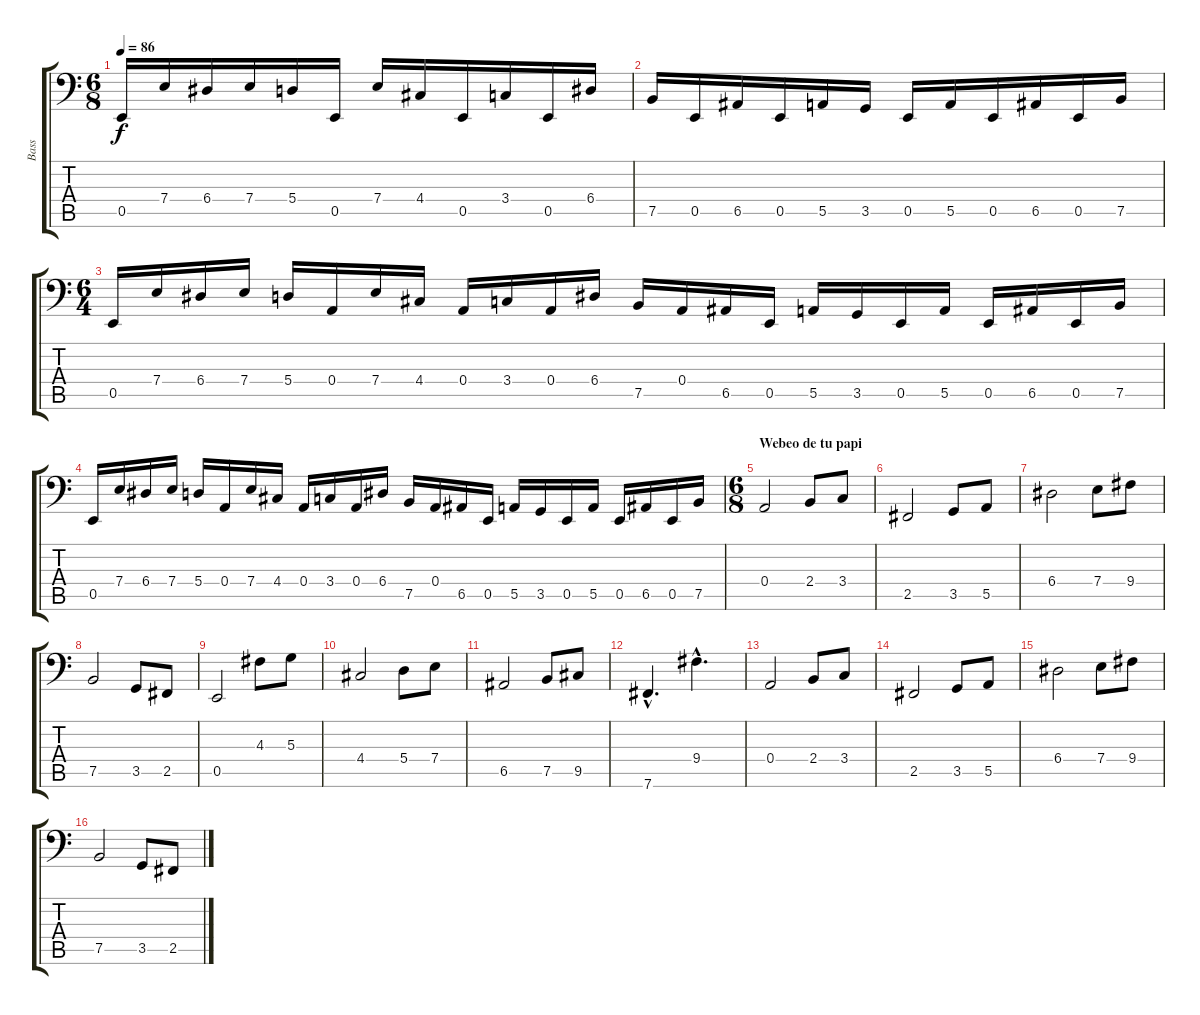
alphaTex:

\track ("Bass" "Bass") {instrument electricbassfinger}
\staff {score tabs}
\tuning (C3 G2 D2 A1 E1 B0) {hide}
\ts (6 8)
\tempo 86
\clef f4
\ks c
0.5.16{dy f} 7.4.16 6.4.16 7.4.16 5.4.16 0.5.16 7.4.16 4.4.16 0.5.16 3.4.16 0.5.16 6.4.16 |
7.5.16 0.5.16 6.5.16 0.5.16 5.5.16 3.5.16 0.5.16 5.5.16 0.5.16 6.5.16 0.5.16 7.5.16 |
\ts (6 4)
0.5.16 7.4.16 6.4.16 7.4.16 5.4.16 0.4.16 7.4.16 4.4.16 0.4.16 3.4.16 0.4.16 6.4.16 7.5.16 0.4.16 6.5.16 0.5.16 5.5.16 3.5.16 0.5.16 5.5.16 0.5.16 6.5.16 0.5.16 7.5.16 |
0.5.16 7.4.16 6.4.16 7.4.16 5.4.16 0.4.16 7.4.16 4.4.16 0.4.16 3.4.16 0.4.16 6.4.16 7.5.16 0.4.16 6.5.16 0.5.16 5.5.16 3.5.16 0.5.16 5.5.16 0.5.16 6.5.16 0.5.16 7.5.16 |
\ts (6 8)
\section ("" "Webeo de tu papi")
0.4.2 2.4.8 3.4.8 |
2.5.2 3.5.8 5.5.8 |
6.4.2 7.4.8 9.4.8 |
7.5.2 3.5.8 2.5.8 |
0.5.2 4.3.8 5.3.8 |
4.4.2 5.4.8 7.4.8 |
6.5.2 7.5.8 9.5.8 |
7.6{hac}.4{d} 9.4{hac}.4{d} |
0.4.2 2.4.8 3.4.8 |
2.5.2 3.5.8 5.5.8 |
6.4.2 7.4.8 9.4.8 |
7.5.2 3.5.8 2.5.8
